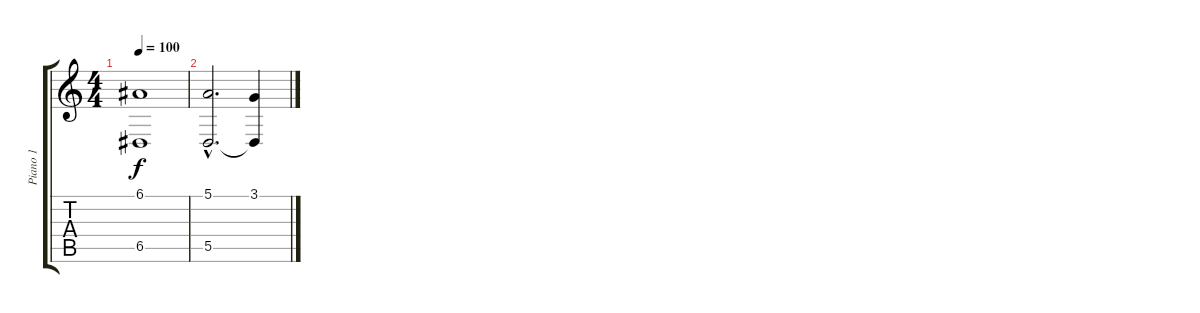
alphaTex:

\track ("Piano 1" "Piano 1") {instrument acousticgrandpiano}
\staff {score tabs}
\tuning (E4 B3 G3 D3 A2 E2) {hide}
\ts (4 4)
\tempo 100
\clef g2
\ks c
(6.1 6.5).1{dy f} |
(5.1{hac} 5.5{hac}).2{d} (3.1 5.5{t}).4
